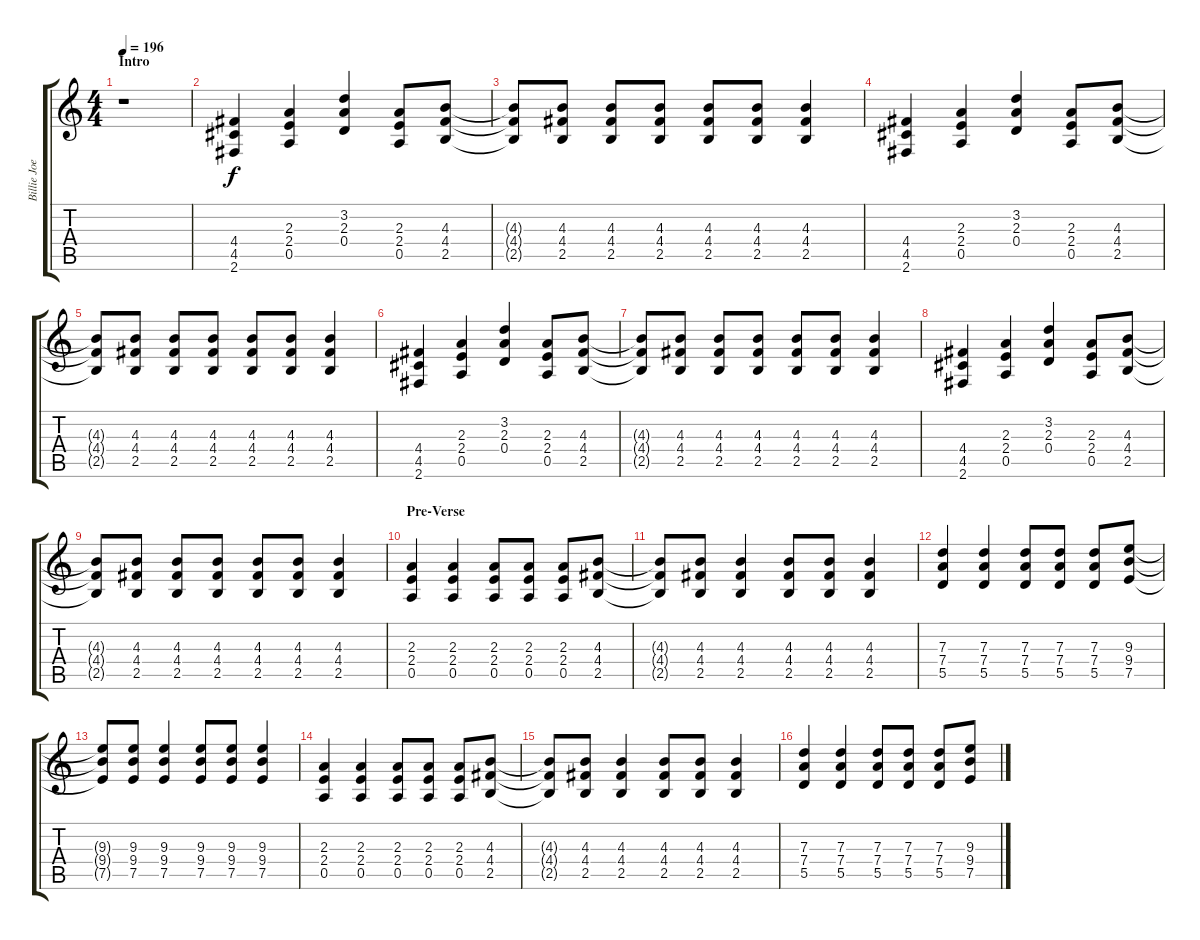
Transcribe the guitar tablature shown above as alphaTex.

\track ("Billie Joe Armstrong (Guitar)" "Billie Joe") {instrument overdrivenguitar}
\staff {score tabs}
\tuning (E4 B3 G3 D3 A2 E2) {hide}
\ts (4 4)
\section ("" "Intro")
\tempo 196
\clef g2
\ks c
r.1{dy f instrument overdrivenguitar} |
(4.4 4.5 2.6).4 (2.3 2.4 0.5).4 (3.2 2.3 0.4).4 (2.3 2.4 0.5).8 (4.3 4.4 2.5).8 |
(4.3{t} 4.4{t} 2.5{t}).8 (4.3 4.4 2.5).8 (4.3 4.4 2.5).8 (4.3 4.4 2.5).8 (4.3 4.4 2.5).8 (4.3 4.4 2.5).8 (4.3 4.4 2.5).4 |
(4.4 4.5 2.6).4 (2.3 2.4 0.5).4 (3.2 2.3 0.4).4 (2.3 2.4 0.5).8 (4.3 4.4 2.5).8 |
(4.3{t} 4.4{t} 2.5{t}).8 (4.3 4.4 2.5).8 (4.3 4.4 2.5).8 (4.3 4.4 2.5).8 (4.3 4.4 2.5).8 (4.3 4.4 2.5).8 (4.3 4.4 2.5).4 |
(4.4 4.5 2.6).4 (2.3 2.4 0.5).4 (3.2 2.3 0.4).4 (2.3 2.4 0.5).8 (4.3 4.4 2.5).8 |
(4.3{t} 4.4{t} 2.5{t}).8 (4.3 4.4 2.5).8 (4.3 4.4 2.5).8 (4.3 4.4 2.5).8 (4.3 4.4 2.5).8 (4.3 4.4 2.5).8 (4.3 4.4 2.5).4 |
(4.4 4.5 2.6).4 (2.3 2.4 0.5).4 (3.2 2.3 0.4).4 (2.3 2.4 0.5).8 (4.3 4.4 2.5).8 |
(4.3{t} 4.4{t} 2.5{t}).8 (4.3 4.4 2.5).8 (4.3 4.4 2.5).8 (4.3 4.4 2.5).8 (4.3 4.4 2.5).8 (4.3 4.4 2.5).8 (4.3 4.4 2.5).4 |
\section ("" "Pre-Verse")
(2.3 2.4 0.5).4 (2.3 2.4 0.5).4 (2.3 2.4 0.5).8 (2.3 2.4 0.5).8 (2.3 2.4 0.5).8 (4.3 4.4 2.5).8 |
(4.3{t} 4.4{t} 2.5{t}).8 (4.3 4.4 2.5).8 (4.3 4.4 2.5).4 (4.3 4.4 2.5).8 (4.3 4.4 2.5).8 (4.3 4.4 2.5).4 |
(7.3 7.4 5.5).4 (7.3 7.4 5.5).4 (7.3 7.4 5.5).8 (7.3 7.4 5.5).8 (7.3 7.4 5.5).8 (9.3 9.4 7.5).8 |
(9.3{t} 9.4{t} 7.5{t}).8 (9.3 9.4 7.5).8 (9.3 9.4 7.5).4 (9.3 9.4 7.5).8 (9.3 9.4 7.5).8 (9.3 9.4 7.5).4 |
(2.3 2.4 0.5).4 (2.3 2.4 0.5).4 (2.3 2.4 0.5).8 (2.3 2.4 0.5).8 (2.3 2.4 0.5).8 (4.3 4.4 2.5).8 |
(4.3{t} 4.4{t} 2.5{t}).8 (4.3 4.4 2.5).8 (4.3 4.4 2.5).4 (4.3 4.4 2.5).8 (4.3 4.4 2.5).8 (4.3 4.4 2.5).4 |
(7.3 7.4 5.5).4 (7.3 7.4 5.5).4 (7.3 7.4 5.5).8 (7.3 7.4 5.5).8 (7.3 7.4 5.5).8 (9.3 9.4 7.5).8
